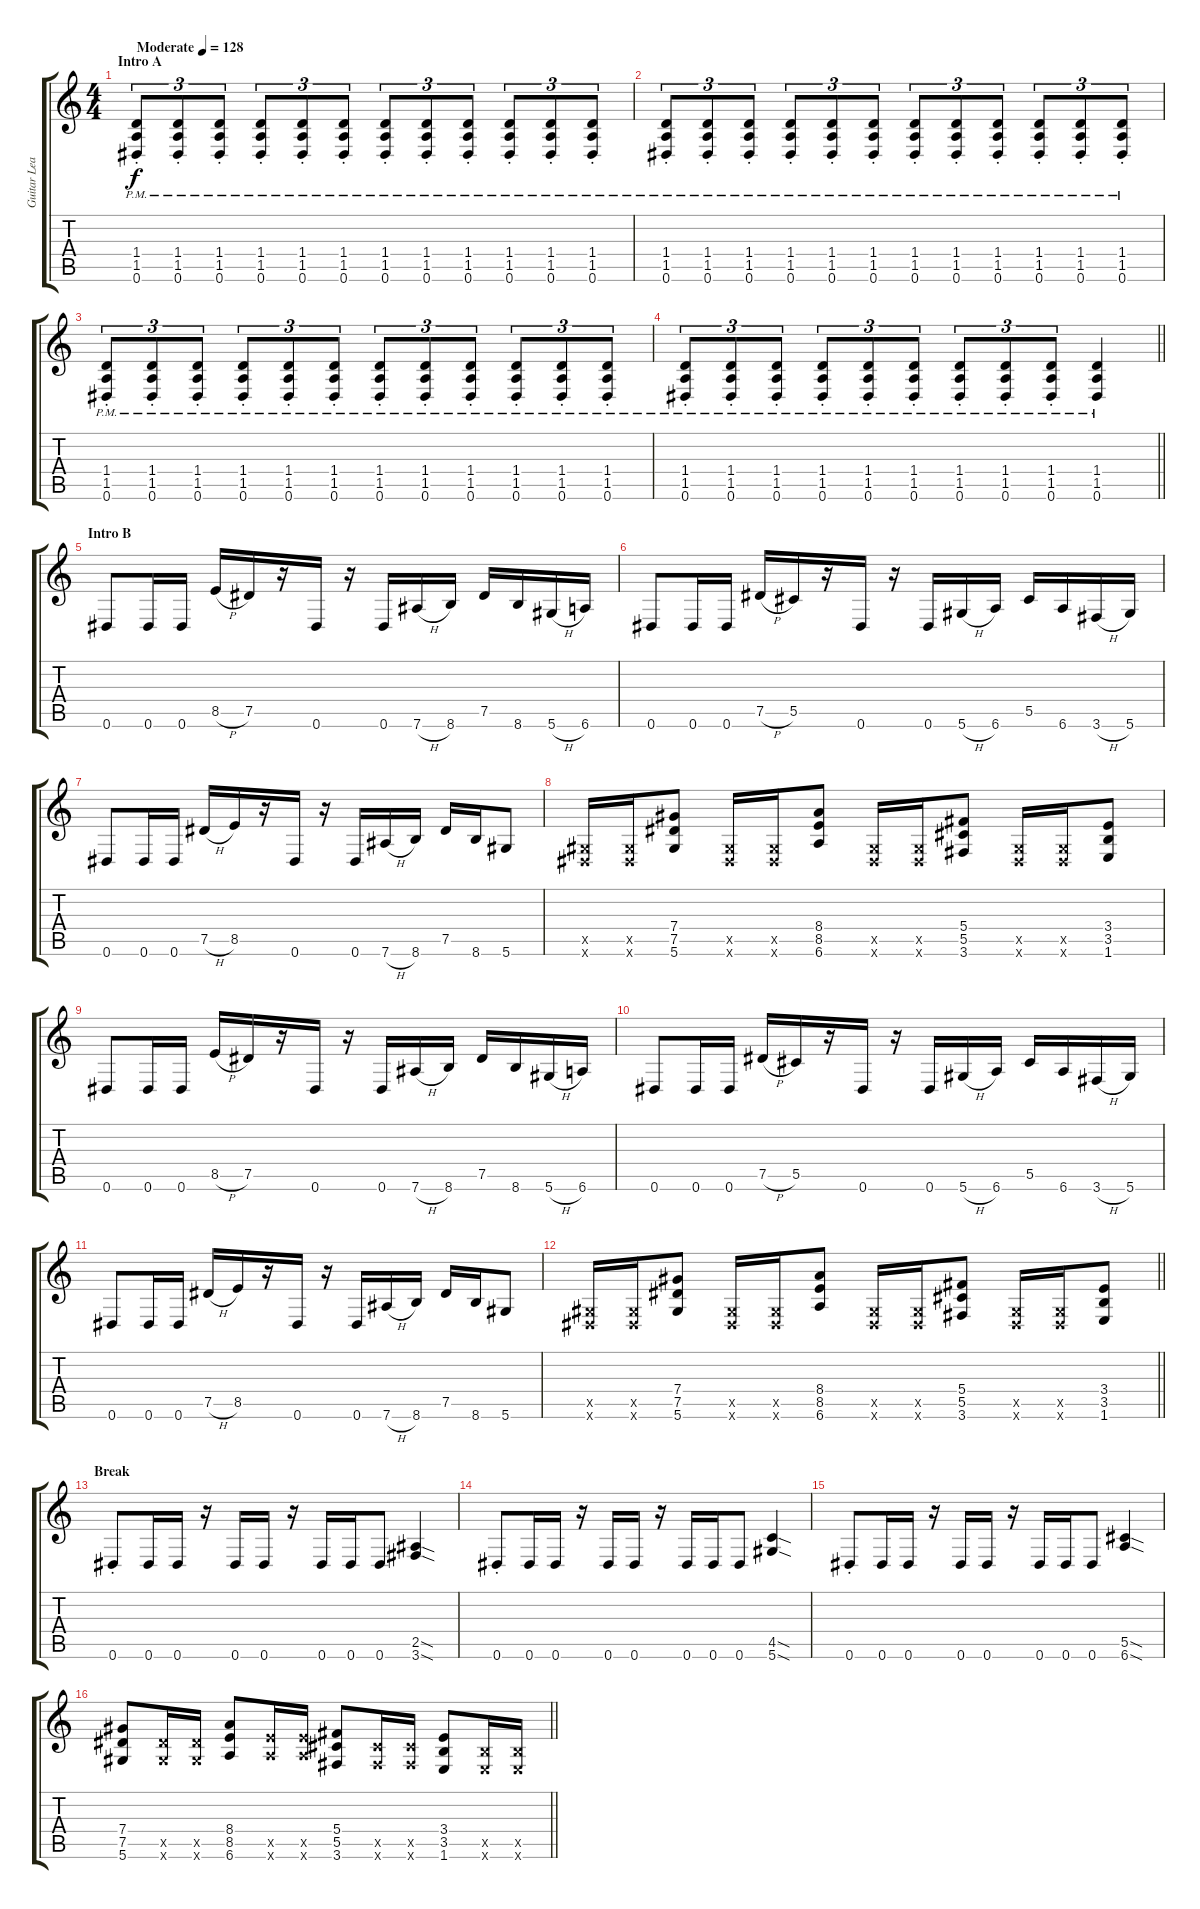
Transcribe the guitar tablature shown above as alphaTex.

\track ("Guitar Lead" "Guitar Lea") {instrument distortionguitar}
\staff {score tabs}
\tuning (Eb4 Bb3 Gb3 Db3 Ab2 Eb2) {hide}
\ts (4 4)
\section ("" "Intro A")
\tempo (128 "Moderate")
\clef g2
\ks c
(1.4{pm} 1.5{pm} 0.6{st}).8{tu (3 2) dy f instrument distortionguitar} (1.4{pm} 1.5{pm} 0.6{st}).8{tu (3 2)} (1.4{pm} 1.5{pm} 0.6{st}).8{tu (3 2)} (1.4{pm} 1.5{pm} 0.6{st}).8{tu (3 2)} (1.4{pm} 1.5{pm} 0.6{st}).8{tu (3 2)} (1.4{pm} 1.5{pm} 0.6{st}).8{tu (3 2)} (1.4{pm} 1.5{pm} 0.6{st}).8{tu (3 2)} (1.4{pm} 1.5{pm} 0.6{st}).8{tu (3 2)} (1.4{pm} 1.5{pm} 0.6{st}).8{tu (3 2)} (1.4{pm} 1.5{pm} 0.6{st}).8{tu (3 2)} (1.4{pm} 1.5{pm} 0.6{st}).8{tu (3 2)} (1.4{pm} 1.5{pm} 0.6{st}).8{tu (3 2)} |
(1.4{pm} 1.5{pm} 0.6{st}).8{tu (3 2)} (1.4{pm} 1.5{pm} 0.6{st}).8{tu (3 2)} (1.4{pm} 1.5{pm} 0.6{st}).8{tu (3 2)} (1.4{pm} 1.5{pm} 0.6{st}).8{tu (3 2)} (1.4{pm} 1.5{pm} 0.6{st}).8{tu (3 2)} (1.4{pm} 1.5{pm} 0.6{st}).8{tu (3 2)} (1.4{pm} 1.5{pm} 0.6{st}).8{tu (3 2)} (1.4{pm} 1.5{pm} 0.6{st}).8{tu (3 2)} (1.4{pm} 1.5{pm} 0.6{st}).8{tu (3 2)} (1.4{pm} 1.5{pm} 0.6{st}).8{tu (3 2)} (1.4{pm} 1.5{pm} 0.6{st}).8{tu (3 2)} (1.4{pm} 1.5{pm} 0.6{st}).8{tu (3 2)} |
(1.4{pm} 1.5{pm} 0.6{st}).8{tu (3 2)} (1.4{pm} 1.5{pm} 0.6{st}).8{tu (3 2)} (1.4{pm} 1.5{pm} 0.6{st}).8{tu (3 2)} (1.4{pm} 1.5{pm} 0.6{st}).8{tu (3 2)} (1.4{pm} 1.5{pm} 0.6{st}).8{tu (3 2)} (1.4{pm} 1.5{pm} 0.6{st}).8{tu (3 2)} (1.4{pm} 1.5{pm} 0.6{st}).8{tu (3 2)} (1.4{pm} 1.5{pm} 0.6{st}).8{tu (3 2)} (1.4{pm} 1.5{pm} 0.6{st}).8{tu (3 2)} (1.4{pm} 1.5{pm} 0.6{st}).8{tu (3 2)} (1.4{pm} 1.5{pm} 0.6{st}).8{tu (3 2)} (1.4{pm} 1.5{pm} 0.6{st}).8{tu (3 2)} |
\barLineRight lightlight
(1.4{pm} 1.5{pm} 0.6{st}).8{tu (3 2)} (1.4{pm} 1.5{pm} 0.6{st}).8{tu (3 2)} (1.4{pm} 1.5{pm} 0.6{st}).8{tu (3 2)} (1.4{pm} 1.5{pm} 0.6{st}).8{tu (3 2)} (1.4{pm} 1.5{pm} 0.6{st}).8{tu (3 2)} (1.4{pm} 1.5{pm} 0.6{st}).8{tu (3 2)} (1.4{pm} 1.5{pm} 0.6{st}).8{tu (3 2)} (1.4{pm} 1.5{pm} 0.6{st}).8{tu (3 2)} (1.4{pm} 1.5{pm} 0.6{st}).8{tu (3 2)} (1.4{pm} 1.5{pm} 0.6).4 |
\section ("" "Intro B")
0.6.8 0.6.16 0.6.16 8.5{h}.16 7.5.16 r.16 0.6.16 r.16 0.6.16 7.6{h}.16 8.6.16 7.5.16 8.6.16 5.6{h}.16 6.6.16 |
0.6.8 0.6.16 0.6.16 7.5{h}.16 5.5.16 r.16 0.6.16 r.16 0.6.16 5.6{h}.16 6.6.16 5.5.16 6.6.16 3.6{h}.16 5.6.16 |
0.6.8 0.6.16 0.6.16 7.5{h}.16 8.5.16 r.16 0.6.16 r.16 0.6.16 7.6{h}.16 8.6.16 7.5.16 8.6.16 5.6.8 |
(0.5{x} 0.6{x}).16 (0.5{x} 0.6{x}).16 (7.4 7.5 5.6).8 (0.5{x} 0.6{x}).16 (0.5{x} 0.6{x}).16 (8.4 8.5 6.6).8 (0.5{x} 0.6{x}).16 (0.5{x} 0.6{x}).16 (5.4 5.5 3.6).8 (0.5{x} 0.6{x}).16 (0.5{x} 0.6{x}).16 (3.4 3.5 1.6).8 |
0.6.8 0.6.16 0.6.16 8.5{h}.16 7.5.16 r.16 0.6.16 r.16 0.6.16 7.6{h}.16 8.6.16 7.5.16 8.6.16 5.6{h}.16 6.6.16 |
0.6.8 0.6.16 0.6.16 7.5{h}.16 5.5.16 r.16 0.6.16 r.16 0.6.16 5.6{h}.16 6.6.16 5.5.16 6.6.16 3.6{h}.16 5.6.16 |
0.6.8 0.6.16 0.6.16 7.5{h}.16 8.5.16 r.16 0.6.16 r.16 0.6.16 7.6{h}.16 8.6.16 7.5.16 8.6.16 5.6.8 |
\barLineRight lightlight
(0.5{x} 0.6{x}).16 (0.5{x} 0.6{x}).16 (7.4 7.5 5.6).8 (0.5{x} 0.6{x}).16 (0.5{x} 0.6{x}).16 (8.4 8.5 6.6).8 (0.5{x} 0.6{x}).16 (0.5{x} 0.6{x}).16 (5.4 5.5 3.6).8 (0.5{x} 0.6{x}).16 (0.5{x} 0.6{x}).16 (3.4 3.5 1.6).8 |
\section ("" "Break")
0.6{st}.8 0.6.16 0.6.16 r.16 0.6.16 0.6.16 r.16 0.6.16 0.6.16 0.6.8 (2.5{sod} 3.6{sod}).4 |
0.6{st}.8 0.6.16 0.6.16 r.16 0.6.16 0.6.16 r.16 0.6.16 0.6.16 0.6.8 (4.5{sod} 5.6{sod}).4 |
0.6{st}.8 0.6.16 0.6.16 r.16 0.6.16 0.6.16 r.16 0.6.16 0.6.16 0.6.8 (5.5{sod} 6.6{sod}).4 |
\barLineRight lightlight
(7.4 7.5 5.6).8 (7.5{x} 5.6{x}).16 (7.5{x} 5.6{x}).16 (8.4 8.5 6.6).8 (8.5{x} 6.6{x}).16 (8.5{x} 6.6{x}).16 (5.4 5.5 3.6).8 (5.5{x} 3.6{x}).16 (5.5{x} 3.6{x}).16 (3.4 3.5 1.6).8 (3.5{x} 1.6{x}).16 (3.5{x} 1.6{x}).16
